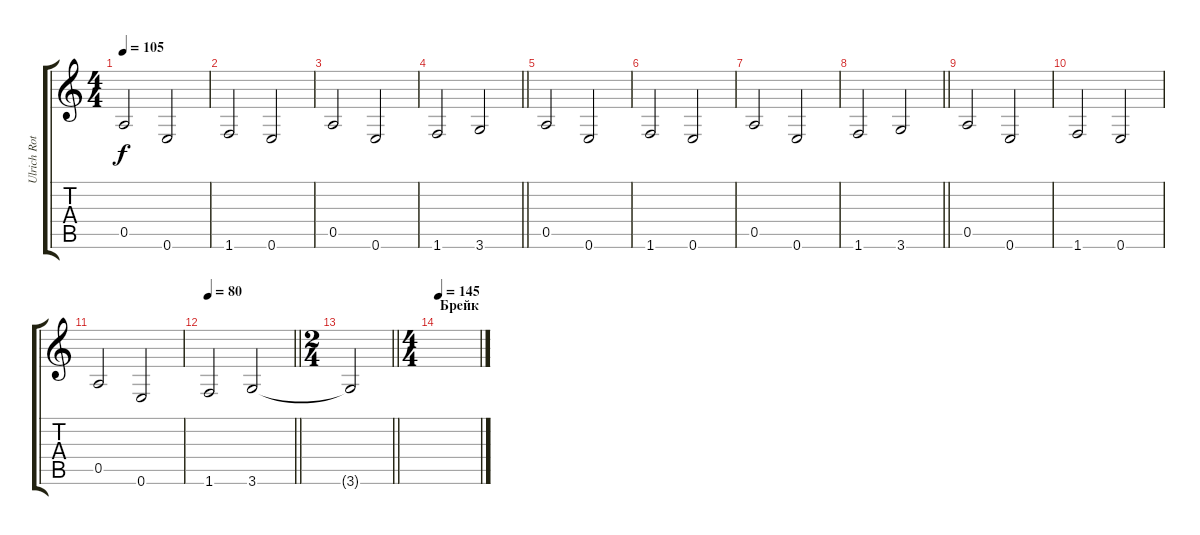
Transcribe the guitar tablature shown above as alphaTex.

\track ("Ulrich Roth" "Ulrich Rot") {instrument electricguitarclean}
\staff {score tabs}
\tuning (E4 B3 G3 D3 A2 E2) {hide}
\ts (4 4)
\tempo 105
\clef g2
\ks c
0.5.2{dy f volume 5 instrument overdrivenguitar} 0.6.2 |
1.6.2 0.6.2 |
0.5.2 0.6.2 |
\barLineRight lightlight
1.6.2 3.6.2 |
0.5.2 0.6.2 |
1.6.2 0.6.2 |
0.5.2 0.6.2 |
\barLineRight lightlight
1.6.2 3.6.2 |
0.5.2 0.6.2 |
1.6.2 0.6.2 |
0.5.2 0.6.2 |
\tempo 80
\barLineRight lightlight
1.6.2 3.6.2 |
\ts (2 4)
\barLineRight lightlight
3.6{t}.2 |
\ts (4 4)
\section ("" "Брейк")
\tempo 145
